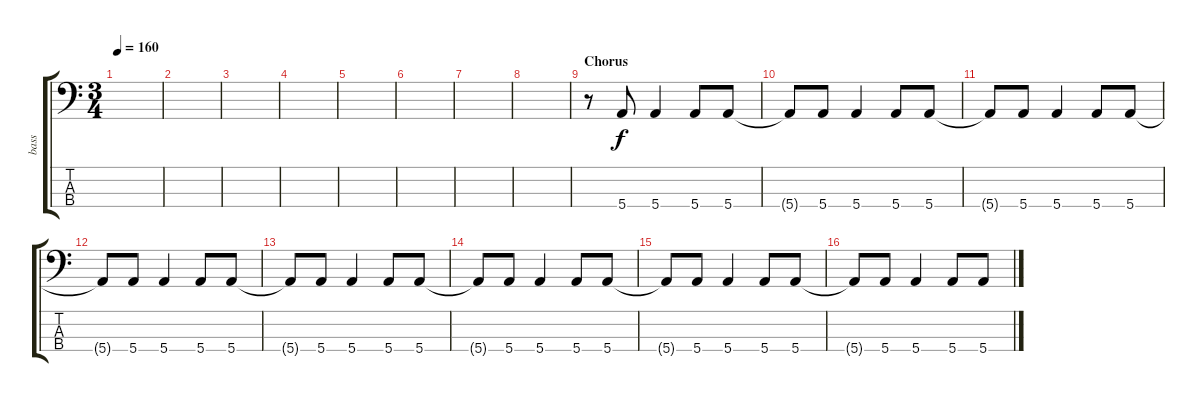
\track ("bass" "bass") {instrument electricbassfinger}
\staff {score tabs}
\tuning (G2 D2 A1 E1) {hide}
\ts (3 4)
\tempo 160
\clef f4
\ks c
|
|
|
|
|
|
|
|
\section ("" "Chorus")
r.8 5.4.8 5.4.4 5.4.8 5.4.8 |
5.4{t}.8 5.4.8 5.4.4 5.4.8 5.4.8 |
5.4{t}.8 5.4.8 5.4.4 5.4.8 5.4.8 |
5.4{t}.8 5.4.8 5.4.4 5.4.8 5.4.8 |
5.4{t}.8 5.4.8 5.4.4 5.4.8 5.4.8 |
5.4{t}.8 5.4.8 5.4.4 5.4.8 5.4.8 |
5.4{t}.8 5.4.8 5.4.4 5.4.8 5.4.8 |
5.4{t}.8 5.4.8 5.4.4 5.4.8 5.4.8
